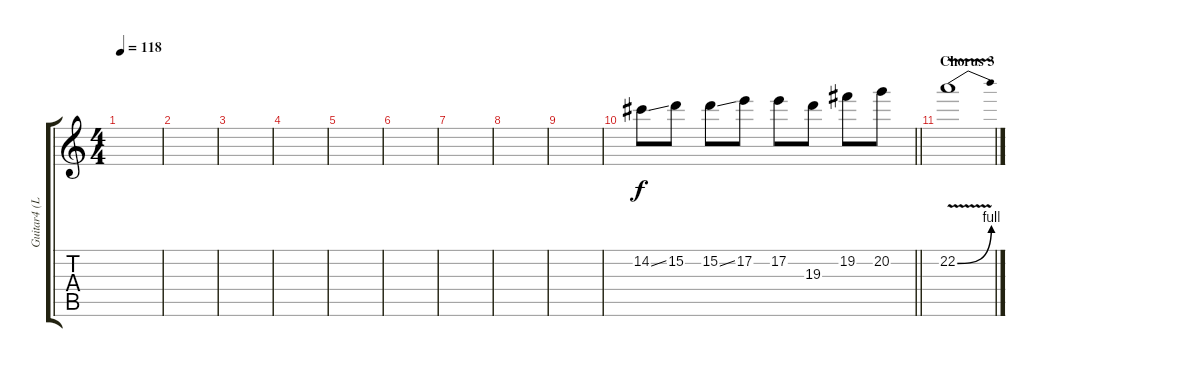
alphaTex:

\track ("Guitar4 (Lead Harmony)" "Guitar4 (L") {instrument distortionguitar}
\staff {score tabs}
\tuning (E4 B3 G3 D3 A2 E2) {hide}
\ts (4 4)
\tempo 118
\clef g2
\ks c
|
|
|
|
|
|
|
|
|
\barLineRight lightlight
14.2{ss}.8 15.2.8 15.2{ss}.8 17.2.8 17.2.8 19.3.8 19.2.8 20.2.8 |
\section ("" "Chorus 3")
22.2{be (bend 0 0 60 4) v}.1
